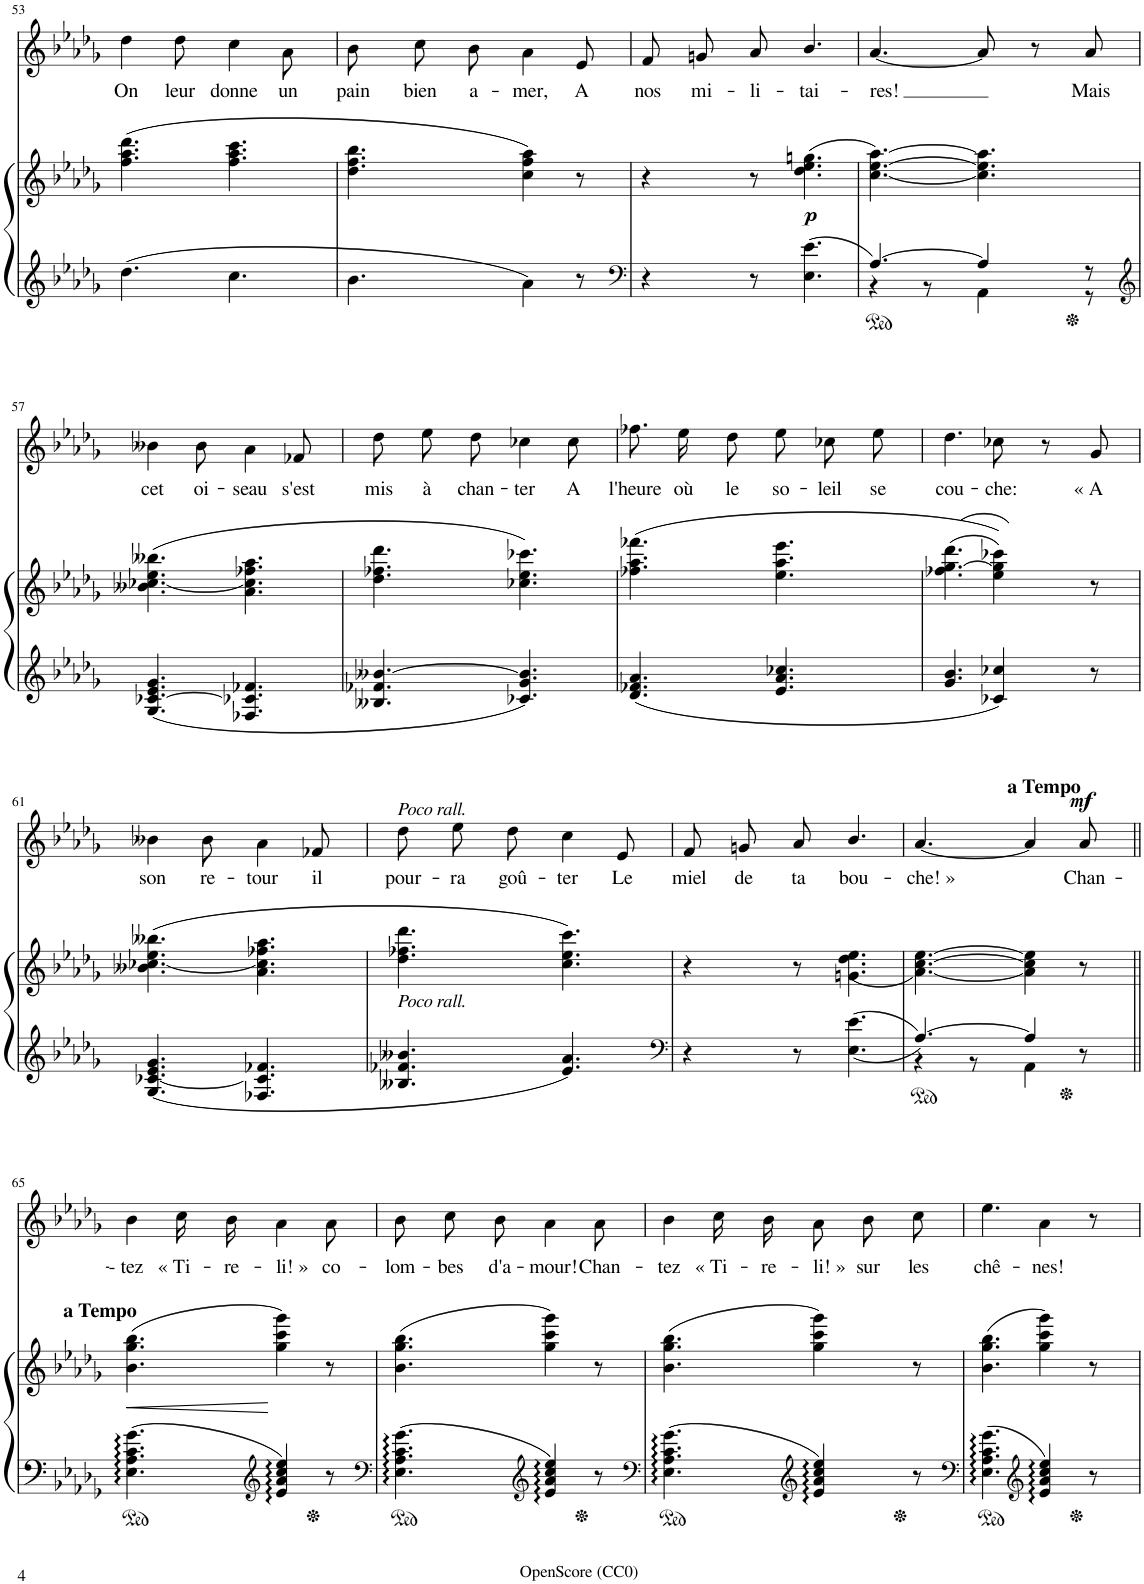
**kern	**kern	**dynam	**kern	**text	**dynam
*part2	*part2	*part2	*part1	*part1	*part1
*staff3	*staff2	*staff2/3	*staff1	*staff1	*staff1
*I"Piano	*	*	*I"Chant Voice	*	*
*I'Pno	*	*	*	*	*
!!LO:PB:g=z
*clefG2	*clefG2	*	*clefG2	*	*
*k[b-e-a-d-g-]	*k[b-e-a-d-g-]	*	*k[b-e-a-d-g-]	*	*
*M6/8	*M6/8	*	*M6/8	*	*
=53	=53	=53	=53	=53	=53
!	!	!	!	!LO:LY:b	!
4.dd-\	(4.ff\ 4.aa-\ 4.ddd-\	.	4dd-\	On	.
!	!	!	!	!LO:LY:b	!
.	.	.	8dd-\	leur	.
!	!	!	!	!LO:LY:b	!
4.cc\	4.ff\ 4.aa-\ 4.ccc\	.	4cc\	donne	.
!	!	!	!	!LO:LY:b	!
.	.	.	8a-\	un	.
=54	=54	=54	=54	=54	=54
!	!	!	!	!LO:LY:b	!
4.b-\	4.dd-\ 4.ff\ 4.bb-\	.	8b-\L	pain	.
!	!	!	!	!LO:LY:b	!
.	.	.	8cc\	bien	.
!	!	!	!	!LO:LY:b	!
.	.	.	8b-\J	a-	.
!	!	!	!	!LO:LY:b	!
4a-\	4cc\ 4ff\ 4aa-\)	.	4a-\	-mer,	.
!	!	!	!	!LO:LY:b	!
8r	8r	.	8e-/	A	.
=55	=55	=55	=55	=55	=55
*clefF4	*	*	*	*	*
!	!	!	!	!LO:LY:b	!
4r	4r	.	8f/L	nos	.
!	!	!	!	!LO:LY:b	!
.	.	.	8gn/	mi-	.
!	!	!	!	!LO:LY:b	!
8r	8r	.	8a-/J	-li-	.
!	!	!LO:DY:b	!	!LO:LY:b	!
4.E-\ 4.e-\	(4.dd-\ 4.ee-\ 4.ggn\	p	4.b-/	-tai-	.
=56	=56	=56	=56	=56	=56
*^	*	*	*	*	*
!	!	!	!	!	!LO:LY:b	!
[4.A-/	4r	[4.cc\ [4.ee-\ [4.aa-\)	.	[4.a-/	-res!	.
.	8r	.	.	.	.	.
4A-/]	4AA-\	4.cc\] 4.ee-\] 4.aa-\]	.	8a-/]	.	.
.	.	.	.	8r	.	.
!	!	!	!	!	!LO:LY:b	!
8r	8r	.	.	8a-/	Mais	.
*v	*v	*	*	*	*	*
!!LO:LB:g=z
=57	=57	=57	=57	=57	=57
*clefG2	*	*	*	*	*
*^	*	*	*	*	*
!	!	!	!	!	!LO:LY:b	!
*v	*v	*	*	*	*	*
4.G-/ [>4.c-X/ 4.e-/ 4.g-/	(4.b--X\ [4.cc-X\ 4.ee-\ 4.bb--X\	.	4b--X\	cet	.
!	!	!	!	!LO:LY:b	!
.	.	.	8b--\	oi-	.
!	!	!	!	!LO:LY:b	!
4.F-X/ 4.c-X/] 4.f-X/	4.a-\ 4.cc-\] 4.ff-X\ 4.aa-\	.	4a-\	-seau	.
!	!	!	!	!LO:LY:b	!
.	.	.	8f-X/	s'est	.
=58	=58	=58	=58	=58	=58
!	!	!	!	!LO:LY:b	!
4.B--X/ 4.f-X/ [4.b--X/	4.dd-\ 4.ff-X\ 4.ddd-\	.	8dd-\L	mis	.
!	!	!	!	!LO:LY:b	!
.	.	.	8ee-\	à	.
!	!	!	!	!LO:LY:b	!
.	.	.	8dd-\J	chan-	.
!	!	!	!	!LO:LY:b	!
4.c-X/ 4.g-/ 4.b--/]	4.cc-X\ 4.ee-\ 4.ccc-X\)	.	4cc-X\	-ter	.
!	!	!	!	!LO:LY:b	!
.	.	.	8cc-\	A	.
=59	=59	=59	=59	=59	=59
!	!	!	!	!LO:LY:b	!
4.d-/ 4.f-X/ 4.a-/	(4.ff-X\ 4.aa-\ 4.fff-X\	.	8.ff-X\L	l'heure	.
!	!	!	!	!LO:LY:b	!
.	.	.	16ee-\K	où	.
!	!	!	!	!LO:LY:b	!
.	.	.	8dd-\J	le	.
!	!	!	!	!LO:LY:b	!
4.e-/ 4.a-/ 4.cc-X/	4.ee-\ 4.aa-\ 4.eee-\	.	8ee-\L	so-	.
!	!	!	!	!LO:LY:b	!
.	.	.	8cc-X\	-leil	.
!	!	!	!	!LO:LY:b	!
.	.	.	8ee-\J	se	.
=60	=60	=60	=60	=60	=60
!	!	!	!	!LO:LY:b	!
4.g-/ 4.b-/	((>4.ff-X\ [4.gg-\ 4.ddd-\	.	4.dd-\	cou-	.
!	!	!	!	!LO:LY:b	!
4c-X/ 4cc-X/	4ee-\ 4gg-\] 4ccc-X\)))	.	8cc-X\	-che:	.
.	.	.	8r	.	.
!	!	!	!	!LO:LY:b	!
8r	8r	.	8g-/	« A	.
!!LO:LB:g=z
=61	=61	=61	=61	=61	=61
!	!	!	!	!LO:LY:b	!
4.G-/ [<4.c-X/ 4.e-/ 4.g-/	(4.b--X\ [4.cc-X\ 4.ee-\ 4.bb--X\	.	4b--X\	son	.
!	!	!	!	!LO:LY:b	!
.	.	.	8b--\	re-	.
!	!	!	!	!LO:LY:b	!
4.F-X/ 4.c-/] 4.f-X/	4.a-\ 4.cc-\] 4.ff-X\ 4.aa-\	.	4a-\	-tour	.
!	!	!	!	!LO:LY:b	!
.	.	.	8f-X/	il	.
=62	=62	=62	=62	=62	=62
!	!	!	!LO:TX:a:i:t=Poco rall.	!	!
!	!LO:TX:b:i:t=Poco rall.	!	!	!	!
!	!	!	!	!LO:LY:b	!
4.B--X/ 4.f-X/ 4.b--X/	4.dd-\ 4.ff-X\ 4.ddd-\	.	8dd-\L	pour-	.
!	!	!	!	!LO:LY:b	!
.	.	.	8ee-\	-ra	.
!	!	!	!	!LO:LY:b	!
.	.	.	8dd-\J	goû-	.
!	!	!	!	!LO:LY:b	!
4.e-/ 4.a-/	4.cc\ 4.ee-\ 4.ccc\)	.	4cc\	-ter	.
!	!	!	!	!LO:LY:b	!
.	.	.	8e-/	Le	.
=63	=63	=63	=63	=63	=63
*clefF4	*	*	*	*	*
!	!	!	!	!LO:LY:b	!
4r	4r	.	8f/L	miel	.
!	!	!	!	!LO:LY:b	!
.	.	.	8gn/	de	.
!	!	!	!	!LO:LY:b	!
8r	8r	.	8a-/J	ta	.
!	!	!	!	!LO:LY:b	!
4.E-\ 4.e-\	(<4.gn\ 4.dd-\ 4.ee-\	.	4.b-/	bou-	.
=64	=64	=64	=64	=64	=64
*^	*	*	*	*	*
!	!	!	!	!	!LO:LY:b	!
[4.A-/	4r	[4.a-\ [4.cc\ [4.ee-\)	.	[4.a-/	-che! »	.
.	8r	.	.	.	.	.
4A-/]	4AA-\	4a-\] 4cc\] 4ee-\]	.	4a-/]	.	.
!	!	!	!	!LO:TX:a:B:t=a Tempo	!	!
!	!	!	!	!	!LO:LY:b	!LO:DY:a
8r	8ryy	8r	.	8a-/	Chan-	mf
!!LO:LB:g=z
=65||	=65||	=65||	=65||	=65||	=65||	=65||
!	!	!	!	!LO:TX:b:B:t=a Tempo	!	!
!	!	!	!LO:HP:b	!	!LO:LY:b	!
*v	*v	*	*	*	*	*
4.E-\ 4.A-\ 4.c\ 4.g-\	(4.b-\ 4.gg-\ 4.bb-\	<	4b-\	- tez	.
!	!	!	!	!LO:LY:b	!
.	.	.	16cc\LL	« Ti-	.
!	!	!	!	!LO:LY:b	!
.	.	.	16b-\JJ	-re-	.
*clefG2	*	*	*	*	*
!	!	!	!	!LO:LY:b	!
4e-/ 4a-/ 4cc/ 4ee-/	4gg-\ 4ccc\ 4ggg-\)	[	4a-\	-li! »	.
!	!	!	!	!LO:LY:b	!
8r	8r	.	8a-\	co-	.
=66	=66	=66	=66	=66	=66
*clefF4	*	*	*	*	*
!	!	!	!	!LO:LY:b	!
4.E-\ 4.A-\ 4.c\ 4.g-\	(4.b-\ 4.gg-\ 4.bb-\	.	8b-\L	-lom-	.
!	!	!	!	!LO:LY:b	!
.	.	.	8cc\	-bes	.
!	!	!	!	!LO:LY:b	!
.	.	.	8b-\J	d'a-	.
*clefG2	*	*	*	*	*
!	!	!	!	!LO:LY:b	!
4e-/ 4a-/ 4cc/ 4ee-/	4gg-\ 4ccc\ 4ggg-\)	.	4a-\	-mour!	.
!	!	!	!	!LO:LY:b	!
8r	8r	.	8a-\	Chan-	.
=67	=67	=67	=67	=67	=67
*clefF4	*	*	*	*	*
!	!	!	!	!LO:LY:b	!
4.E-\ 4.A-\ 4.c\ 4.g-\	(4.b-\ 4.gg-\ 4.bb-\	.	4b-\	-tez	.
!	!	!	!	!LO:LY:b	!
.	.	.	16cc\LL	« Ti-	.
!	!	!	!	!LO:LY:b	!
.	.	.	16b-\JJ	-re-	.
*clefG2	*	*	*	*	*
!	!	!	!	!LO:LY:b	!
4e-/ 4a-/ 4cc/ 4ee-/	4gg-\ 4ccc\ 4ggg-\)	.	8a-\L	-li! »	.
!	!	!	!	!LO:LY:b	!
.	.	.	8b-\	sur	.
!	!	!	!	!LO:LY:b	!
8r	8r	.	8cc\J	les	.
=68	=68	=68	=68	=68	=68
*clefF4	*	*	*	*	*
!	!	!	!	!LO:LY:b	!
4.E-\ 4.A-\ 4.c\ 4.g-\	(4.b-\ 4.gg-\ 4.bb-\	.	4.ee-\	chê-	.
*clefG2	*	*	*	*	*
!	!	!	!	!LO:LY:b	!
4e-/ 4a-/ 4cc/ 4ee-/	4gg-\ 4ccc\ 4ggg-\)	.	4a-\	-nes!	.
8r	8r	.	8r	.	.
=	=	=	=	=	=
*-	*-	*-	*-	*-	*-
